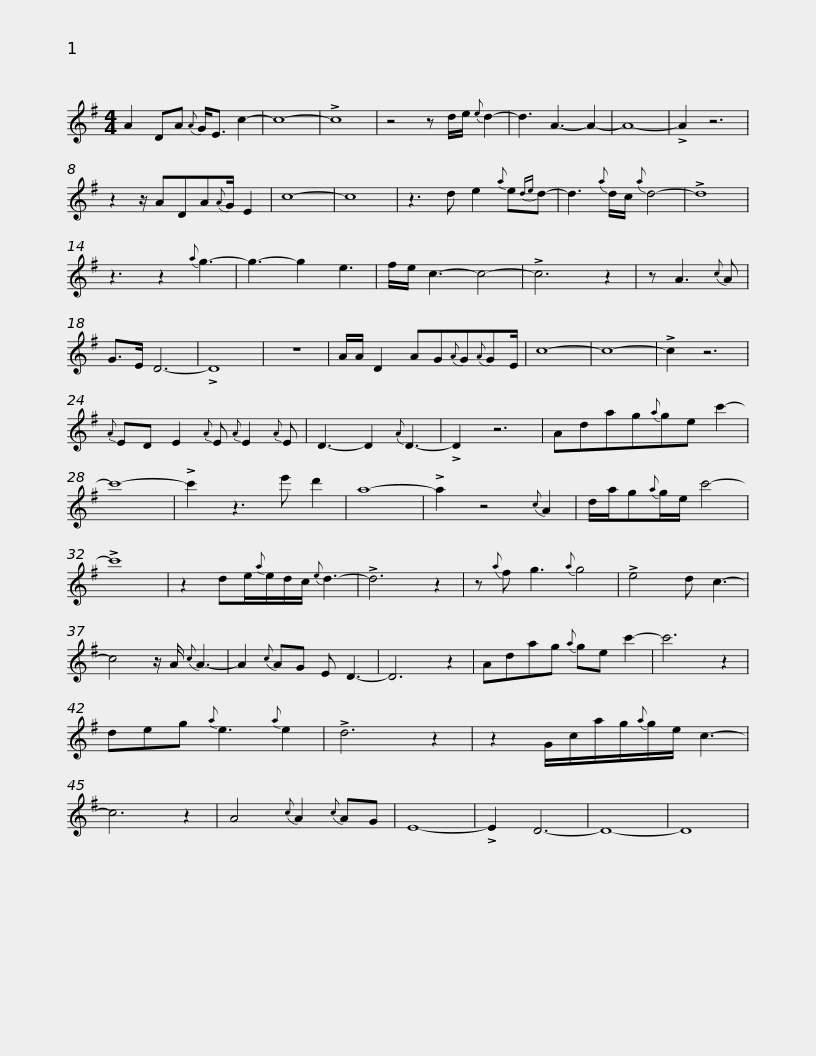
X:1
L:1/8
M:4/4
I:linebreak $
K:G
V:1 treble
V:1
 A2 DA{A} G<E c2- | c8- | !>!c8 | z4 z d/e/{e} d2- | d3 A3- A2- | %5
 A8- | !>!A2 z6 | z2 z/ ADA{A}G/ E2 | c8- | c8 |$ %10
 z3 d e2{a} e{de}d- | d3{a} d/c/{a} d4- | !>!d8 | z3 z2{a} g3- | g3- g2 e3 | %15
 f/e/ c3- c4- | !>!c6 z2 | z A3{c} A | G>E D6- |$ !>!D8 | %20
 z8 | A/A/ D2 AG{A}G{A}GE/ | c8- | c8- | !>!c2 z6 | %25
{A} ED E2{A} E{A} E2{A} E | D3- D2{A} D3- | !>!D2 z6 |$ Adag{a}ge c'2- | c'8- | %30
 !>!c'2 z3 e' d'2 | a8- | !>!a2 z4{c} A2 | d/a/g{a}g/e/ c'4- | !>!c'8 | %35
 z2 de/{a}e/d/c/{e} d3- |$ !>!d6 z2 | z{a} f g3{a} g4 | !>!e4 d c3- | c4 z/ A/{c} A3- | %40
 A2{c} AG E D3- | D6 z2 | Adag{a} ge c'2- | c'6 z2 |$ deg{a} e3{a} e2 | %45
 !>!d6 z2 | z2 G/c/a/g/{a}g/e/ c3- | c6 z2 | A4{c} A2{c} AG | E8- | %50
 !>!E2 D6- | D8- | D8 | %53
